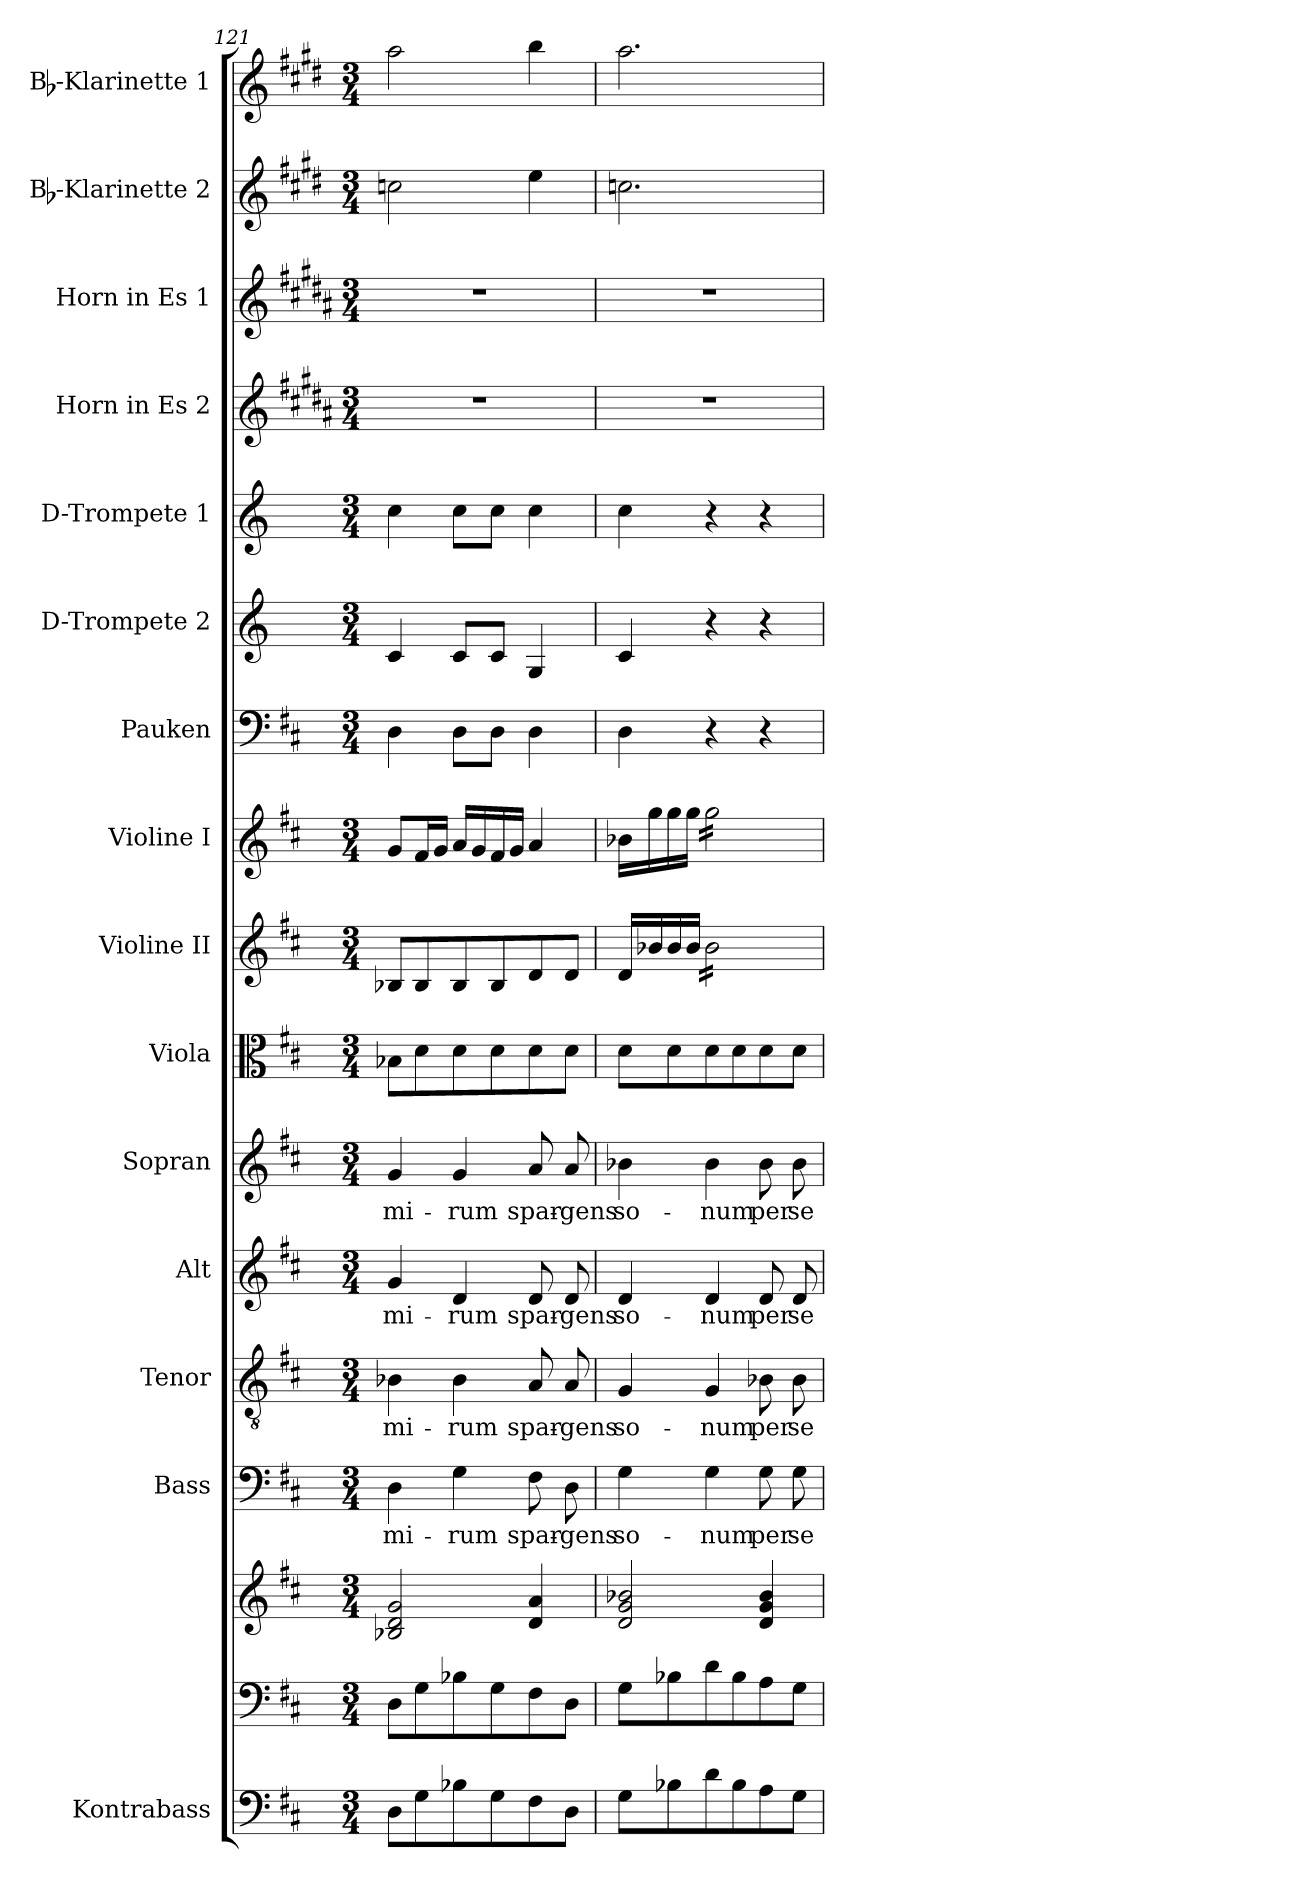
**kern	**kern	**kern	**kern	**text	**kern	**text	**kern	**text	**kern	**text	**kern	**kern	**kern	**kern	**kern	**kern	**kern	**kern	**kern	**kern
*part16	*part15	*part15	*part14	*part14	*part13	*part13	*part12	*part12	*part11	*part11	*part10	*part9	*part8	*part7	*part6	*part5	*part4	*part3	*part2	*part1
*staff17	*staff16	*staff15	*staff14	*staff14	*staff13	*staff13	*staff12	*staff12	*staff11	*staff11	*staff10	*staff9	*staff8	*staff7	*staff6	*staff5	*staff4	*staff3	*staff2	*staff1
*I"Kontrabass	*	*	*I"Bass	*	*I"Tenor	*	*I"Alt	*	*I"Sopran	*	*I"Viola	*I"Violine II	*I"Violine I	*I"Pauken	*I"D-Trompete 2	*I"D-Trompete 1	*I"Horn in Es 2	*I"Horn in Es 1	*I"Bb-Klarinette 2	*I"Bb-Klarinette 1
*I'Kb.	*	*	*I'B.	*	*I'T.	*	*I'A.	*	*I'S.	*	*I'Vla.	*I'Vl. II	*I'Vl. I	*I'Pk.	*I'D Trp. 2	*I'D Trp. 1	*	*	*I'Bb Kl. 2	*I'Bb Kl. 1
!!LO:PB:g=z
*clefF4	*clefF4	*clefG2	*clefF4	*	*clefGv2	*	*clefG2	*	*clefG2	*	*clefC3	*clefG2	*clefG2	*clefF4	*clefG2	*clefG2	*clefG2	*clefG2	*clefG2	*clefG2
*ITrd7c12	*	*	*	*	*	*	*	*	*	*	*	*	*	*	*ITrd-1c-2	*ITrd-1c-2	*ITrd5c9	*ITrd5c9	*ITrd1c2	*ITrd1c2
*k[f#c#]	*k[f#c#]	*k[f#c#]	*k[f#c#]	*	*k[f#c#]	*	*k[f#c#]	*	*k[f#c#]	*	*k[f#c#]	*k[f#c#]	*k[f#c#]	*k[f#c#]	*k[f#c#]	*k[f#c#]	*k[f#c#]	*k[f#c#]	*k[f#c#]	*k[f#c#]
*D:	*D:	*D:	*D:	*	*D:	*	*D:	*	*D:	*	*D:	*D:	*D:	*D:	*D:	*D:	*D:	*D:	*D:	*D:
*M3/4	*M3/4	*M3/4	*M3/4	*	*M3/4	*	*M3/4	*	*M3/4	*	*M3/4	*M3/4	*M3/4	*M3/4	*M3/4	*M3/4	*M3/4	*M3/4	*M3/4	*M3/4
=121	=121	=121	=121	=121	=121	=121	=121	=121	=121	=121	=121	=121	=121	=121	=121	=121	=121	=121	=121	=121
!	!	!	!	!LO:LY:b	!	!LO:LY:b	!	!LO:LY:b	!	!LO:LY:b	!	!	!	!	!	!	!	!	!	!
8DD\L	8D\L	2B-X/ 2d/ 2g/	4D\	mi-	4B-X\	mi-	4g/	mi-	4g/	mi-	8B-X\L	8B-X/L	8g/L	4D\	4d/	4dd\	2.r	2.r	2b-X\	2gg\
8GG\	8G\	.	.	.	.	.	.	.	.	.	8d\	8B-/	16f#/L	.	.	.	.	.	.	.
.	.	.	.	.	.	.	.	.	.	.	.	.	16g/JJ	.	.	.	.	.	.	.
!	!	!	!	!LO:LY:b	!	!LO:LY:b	!	!LO:LY:b	!	!LO:LY:b	!	!	!	!	!	!	!	!	!	!
8BB-X\	8B-X\	.	4G\	-rum	4B-\	-rum	4d/	-rum	4g/	-rum	8d\	8B-/	16a/LL	8D\L	8d/L	8dd\L	.	.	.	.
.	.	.	.	.	.	.	.	.	.	.	.	.	16g/	.	.	.	.	.	.	.
8GG\	8G\	.	.	.	.	.	.	.	.	.	8d\	8B-/	16f#/	8D\J	8d/J	8dd\J	.	.	.	.
.	.	.	.	.	.	.	.	.	.	.	.	.	16g/JJ	.	.	.	.	.	.	.
!	!	!	!	!LO:LY:b	!	!LO:LY:b	!	!LO:LY:b	!	!LO:LY:b	!	!	!	!	!	!	!	!	!	!
8FF#\	8F#\	4d/ 4a/	8F#\	spar-	8A/	spar-	8d/	spar-	8a/	spar-	8d\	8d/	4a/	4D\	4A/	4dd\	.	.	4dd\	4aa\
!	!	!	!	!LO:LY:b	!	!LO:LY:b	!	!LO:LY:b	!	!LO:LY:b	!	!	!	!	!	!	!	!	!	!
8DD\J	8D\J	.	8D\	-gens	8A/	-gens	8d/	-gens	8a/	-gens	8d\J	8d/J	.	.	.	.	.	.	.	.
=122	=122	=122	=122	=122	=122	=122	=122	=122	=122	=122	=122	=122	=122	=122	=122	=122	=122	=122	=122	=122
!	!	!	!	!LO:LY:b	!	!LO:LY:b	!	!LO:LY:b	!	!LO:LY:b	!	!	!	!	!	!	!	!	!	!
8GG\L	8G\L	2d/ 2g/ 2b-X/	4G\	so-	4G/	so-	4d/	so-	4b-X\	so-	8d\L	16d/LL	16b-X\LL	4D\	4d/	4dd\	2.r	2.r	2.b-X\	2.gg\
.	.	.	.	.	.	.	.	.	.	.	.	16b-X/	16gg\	.	.	.	.	.	.	.
8BB-X\	8B-X\	.	.	.	.	.	.	.	.	.	8d\	16b-/	16gg\	.	.	.	.	.	.	.
.	.	.	.	.	.	.	.	.	.	.	.	16b-/JJ	16gg\JJ	.	.	.	.	.	.	.
!	!	!	!	!LO:LY:b	!	!LO:LY:b	!	!LO:LY:b	!	!LO:LY:b	!	!	!	!	!	!	!	!	!	!
*	*	*	*	*	*	*	*	*	*	*	*	*tremolo	*	*	*	*	*	*	*	*
*	*	*	*	*	*	*	*	*	*	*	*	*	*tremolo	*	*	*	*	*	*	*
8D\	8d\	.	4G\	-num	4G/	-num	4d/	-num	4b-\	-num	8d\	16b-\LL	16gg\LL	4r	4r	4r	.	.	.	.
.	.	.	.	.	.	.	.	.	.	.	.	16b-\	16gg\	.	.	.	.	.	.	.
8BB-\	8B-\	.	.	.	.	.	.	.	.	.	8d\	16b-\	16gg\	.	.	.	.	.	.	.
.	.	.	.	.	.	.	.	.	.	.	.	16b-\	16gg\	.	.	.	.	.	.	.
!	!	!	!	!LO:LY:b	!	!LO:LY:b	!	!LO:LY:b	!	!LO:LY:b	!	!	!	!	!	!	!	!	!	!
8AA\	8A\	4d/ 4g/ 4b-/	8G\	per	8B-X\	per	8d/	per	8b-\	per	8d\	16b-\	16gg\	4r	4r	4r	.	.	.	.
.	.	.	.	.	.	.	.	.	.	.	.	16b-\	16gg\	.	.	.	.	.	.	.
!	!	!	!	!LO:LY:b	!	!LO:LY:b	!	!LO:LY:b	!	!LO:LY:b	!	!	!	!	!	!	!	!	!	!
8GG\J	8G\J	.	8G\	se-	8B-\	se-	8d/	se-	8b-\	se-	8d\J	16b-\	16gg\	.	.	.	.	.	.	.
.	.	.	.	.	.	.	.	.	.	.	.	16b-\JJ	16gg\JJ	.	.	.	.	.	.	.
*	*	*	*	*	*	*	*	*	*	*	*	*	*Xtremolo	*	*	*	*	*	*	*
*	*	*	*	*	*	*	*	*	*	*	*	*Xtremolo	*	*	*	*	*	*	*	*
=	=	=	=	=	=	=	=	=	=	=	=	=	=	=	=	=	=	=	=	=
*-	*-	*-	*-	*-	*-	*-	*-	*-	*-	*-	*-	*-	*-	*-	*-	*-	*-	*-	*-	*-
